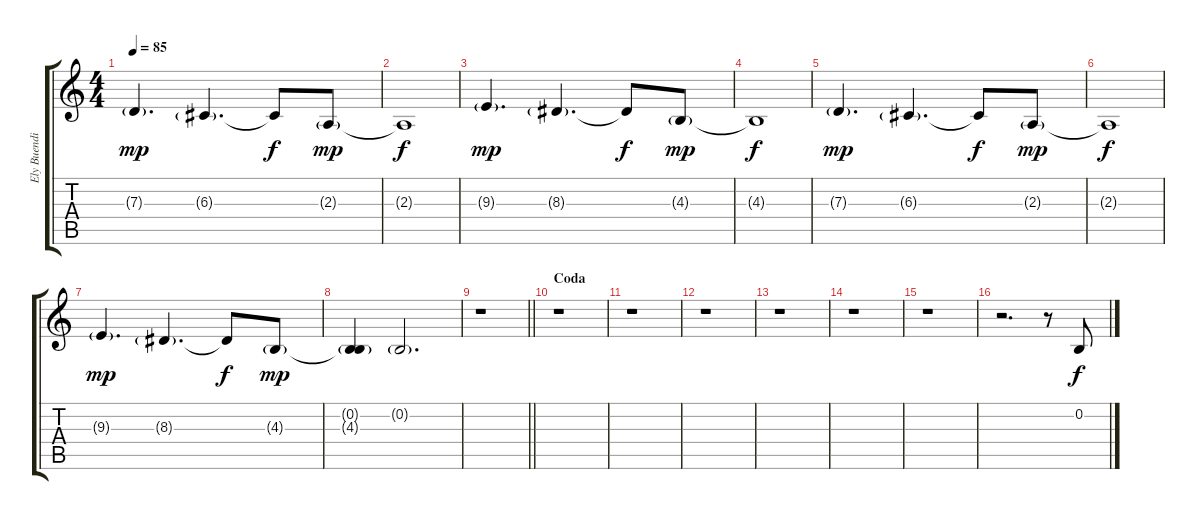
\track ("Ely Buendia(Vocal)" "Ely Buendi") {instrument sopranosax}
\staff {score tabs}
\tuning (E4 B3 G3 D3 A2 E2) {hide}
\ts (4 4)
\tempo 85
\clef g2
\ks c
7.3{g}.4{d dy mp} 6.3{g}.4{d} 6.3{t}.8{dy f} 2.3{g}.8{dy mp} |
2.3{t}.1{dy f} |
9.3{g}.4{d dy mp} 8.3{g}.4{d} 8.3{t}.8{dy f} 4.3{g}.8{dy mp} |
4.3{t}.1{dy f} |
7.3{g}.4{d dy mp} 6.3{g}.4{d} 6.3{t}.8{dy f} 2.3{g}.8{dy mp} |
2.3{t}.1{dy f} |
9.3{g}.4{d dy mp} 8.3{g}.4{d} 8.3{t}.8{dy f} 4.3{g}.8{dy mp} |
(0.2{g} 4.3{t}).4 0.2{g}.2{d} |
\barLineRight lightlight
r.1 |
\section ("" "Coda")
r.1 |
r.1 |
r.1 |
r.1 |
r.1 |
r.1 |
r.2{d} r.8 0.2.8{dy f}
